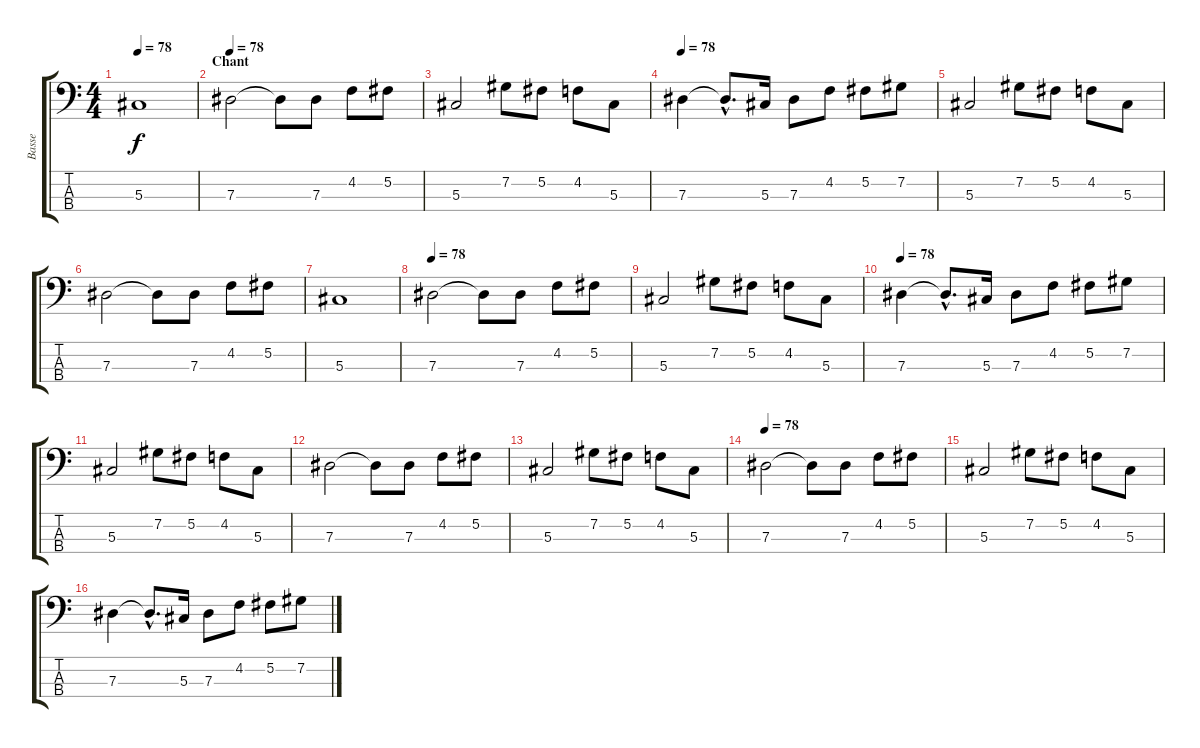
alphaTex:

\track ("Basse" "Basse") {instrument electricbassfinger}
\staff {score tabs}
\tuning (Gb2 Db2 Ab1 Eb1) {hide}
\ts (4 4)
\tempo 78
\clef f4
\ks c
5.3.1{dy f} |
\section ("" "Chant")
\tempo 78
7.3.2 7.3{t}.8 7.3.8 4.2.8 5.2.8 |
5.3.2 7.2.8 5.2.8 4.2.8 5.3.8 |
\tempo 78
7.3.4 7.3{hac t}.8{d} 5.3.16 7.3.8 4.2.8 5.2.8 7.2.8 |
5.3.2 7.2.8 5.2.8 4.2.8 5.3.8 |
7.3.2 7.3{t}.8 7.3.8 4.2.8 5.2.8 |
5.3.1 |
\tempo 78
7.3.2 7.3{t}.8 7.3.8 4.2.8 5.2.8 |
5.3.2 7.2.8 5.2.8 4.2.8 5.3.8 |
\tempo 78
7.3.4 7.3{hac t}.8{d} 5.3.16 7.3.8 4.2.8 5.2.8 7.2.8 |
5.3.2 7.2.8 5.2.8 4.2.8 5.3.8 |
7.3.2 7.3{t}.8 7.3.8 4.2.8 5.2.8 |
5.3.2 7.2.8 5.2.8 4.2.8 5.3.8 |
\tempo 78
7.3.2 7.3{t}.8 7.3.8 4.2.8 5.2.8 |
5.3.2 7.2.8 5.2.8 4.2.8 5.3.8 |
7.3.4 7.3{hac t}.8{d} 5.3.16 7.3.8 4.2.8 5.2.8 7.2.8
